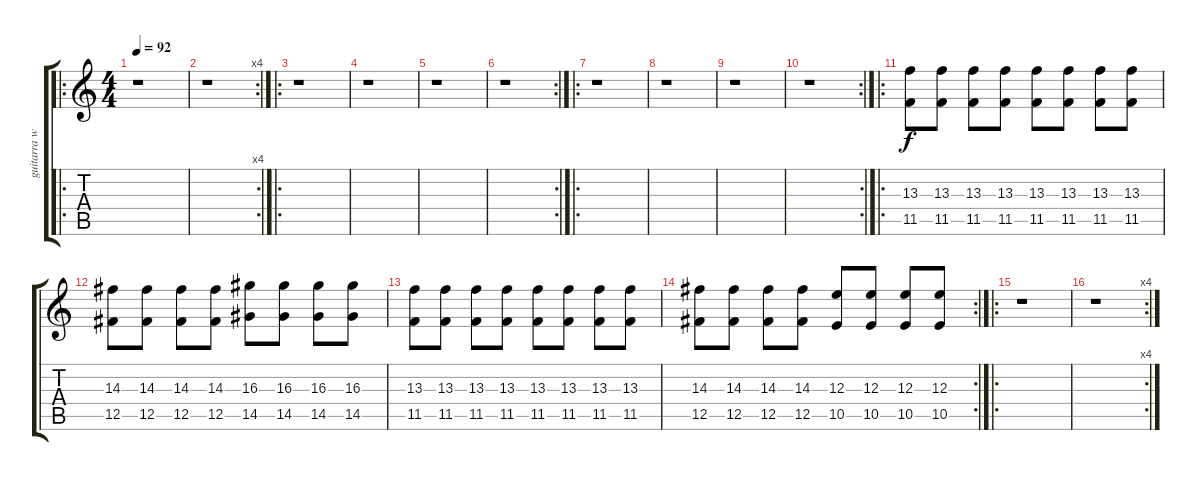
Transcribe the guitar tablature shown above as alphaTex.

\track ("guitarra w/dist 2" "guitarra w") {instrument distortionguitar}
\staff {score tabs}
\tuning (Db4 Ab3 E3 B2 Gb2 Db2) {hide}
\ro
\ts (4 4)
\tempo 92
\clef g2
\ks c
r.1{dy f instrument distortionguitar} |
\rc 4
r.1 |
\ro
r.1 |
r.1 |
r.1 |
\rc 2
r.1 |
\ro
r.1 |
r.1 |
r.1 |
\rc 2
r.1 |
\ro
(13.3 11.5).8 (13.3 11.5).8 (13.3 11.5).8 (13.3 11.5).8 (13.3 11.5).8 (13.3 11.5).8 (13.3 11.5).8 (13.3 11.5).8 |
(14.3 12.5).8 (14.3 12.5).8 (14.3 12.5).8 (14.3 12.5).8 (16.3 14.5).8 (16.3 14.5).8 (16.3 14.5).8 (16.3 14.5).8 |
(13.3 11.5).8 (13.3 11.5).8 (13.3 11.5).8 (13.3 11.5).8 (13.3 11.5).8 (13.3 11.5).8 (13.3 11.5).8 (13.3 11.5).8 |
\rc 2
(14.3 12.5).8 (14.3 12.5).8 (14.3 12.5).8 (14.3 12.5).8 (12.3 10.5).8 (12.3 10.5).8 (12.3 10.5).8 (12.3 10.5).8 |
\ro
r.1 |
\rc 4
r.1
